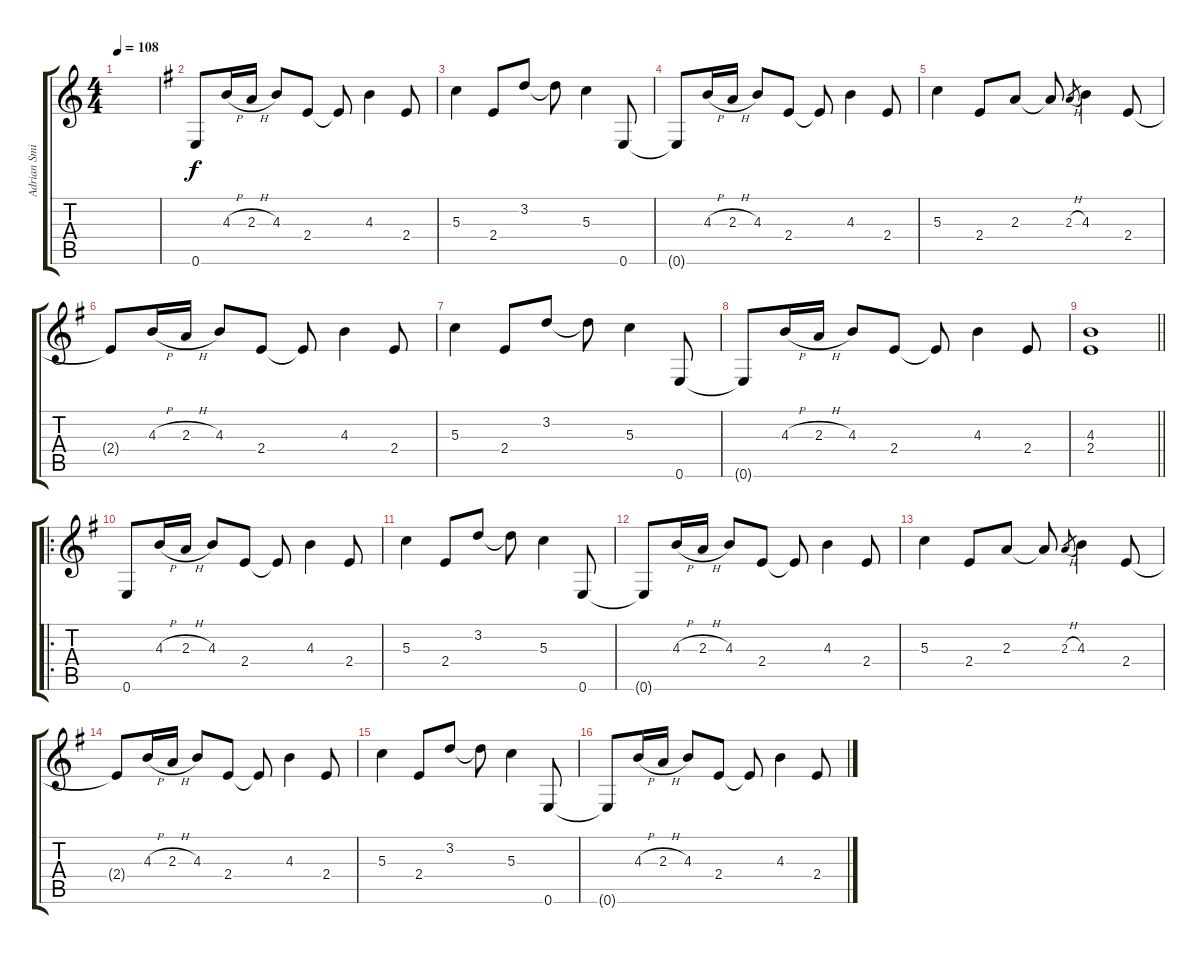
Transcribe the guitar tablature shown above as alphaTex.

\track ("Adrian Smith" "Adrian Smi") {instrument distortionguitar}
\staff {score tabs}
\tuning (E4 B3 G3 D3 A2 E2) {hide}
\ts (4 4)
\tempo 108
\clef g2
\ks c
|
\ks g
0.6.8 4.3{h}.16 2.3{h}.16 4.3.8 2.4.8 2.4{t}.8 4.3.4 2.4.8 |
5.3.4 2.4.8 3.2.8 3.2{t}.8 5.3.4 0.6.8 |
0.6{t}.8 4.3{h}.16 2.3{h}.16 4.3.8 2.4.8 2.4{t}.8 4.3.4 2.4.8 |
5.3.4 2.4.8 2.3.8 2.3{t}.8 2.3{h}.8{gr} 4.3.4 2.4.8 |
2.4{t}.8 4.3{h}.16 2.3{h}.16 4.3.8 2.4.8 2.4{t}.8 4.3.4 2.4.8 |
5.3.4 2.4.8 3.2.8 3.2{t}.8 5.3.4 0.6.8 |
0.6{t}.8 4.3{h}.16 2.3{h}.16 4.3.8 2.4.8 2.4{t}.8 4.3.4 2.4.8 |
\barLineRight lightlight
(4.3 2.4).1 |
\ro
0.6.8 4.3{h}.16 2.3{h}.16 4.3.8 2.4.8 2.4{t}.8 4.3.4 2.4.8 |
5.3.4 2.4.8 3.2.8 3.2{t}.8 5.3.4 0.6.8 |
0.6{t}.8 4.3{h}.16 2.3{h}.16 4.3.8 2.4.8 2.4{t}.8 4.3.4 2.4.8 |
5.3.4 2.4.8 2.3.8 2.3{t}.8 2.3{h}.8{gr} 4.3.4 2.4.8 |
2.4{t}.8 4.3{h}.16 2.3{h}.16 4.3.8 2.4.8 2.4{t}.8 4.3.4 2.4.8 |
5.3.4 2.4.8 3.2.8 3.2{t}.8 5.3.4 0.6.8 |
0.6{t}.8 4.3{h}.16 2.3{h}.16 4.3.8 2.4.8 2.4{t}.8 4.3.4 2.4.8
